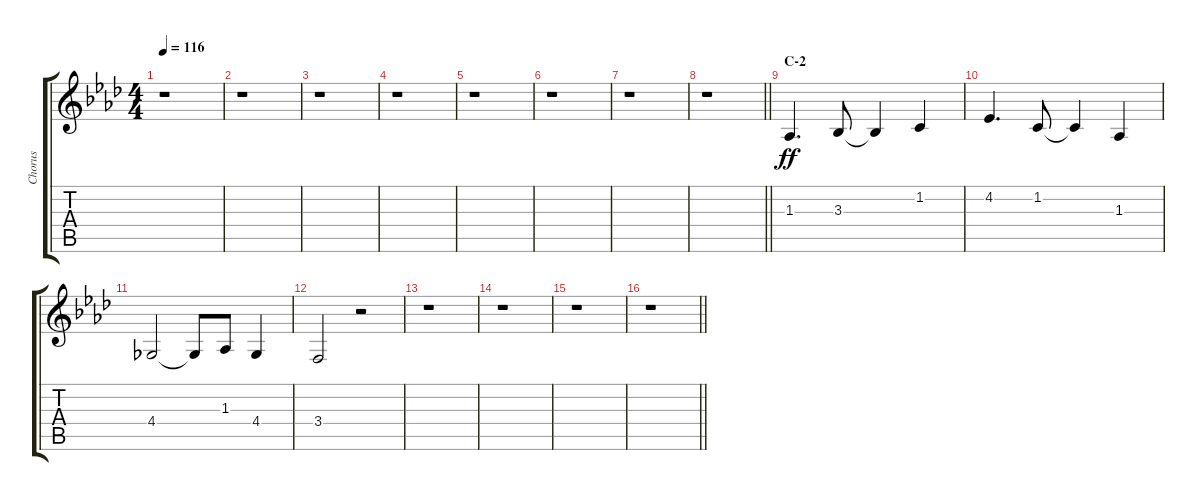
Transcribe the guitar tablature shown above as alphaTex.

\track ("Chorus" "Chorus") {instrument voiceoohs}
\staff {score tabs}
\tuning (E4 B3 G3 D3 A2 E2) {hide}
\ts (4 4)
\tempo 116
\clef g2
\ks ab
r.1{dy ff} |
r.1 |
r.1 |
r.1 |
r.1 |
r.1 |
r.1 |
\barLineRight lightlight
r.1 |
\section ("" "C-2")
1.3.4{d} 3.3.8 3.3{t}.4 1.2.4 |
4.2.4{d} 1.2.8 1.2{t}.4 1.3.4 |
4.4.2 4.4{t}.8 1.3.8 4.4.4 |
3.4.2 r.2 |
r.1 |
r.1 |
r.1 |
\barLineRight lightlight
r.1
